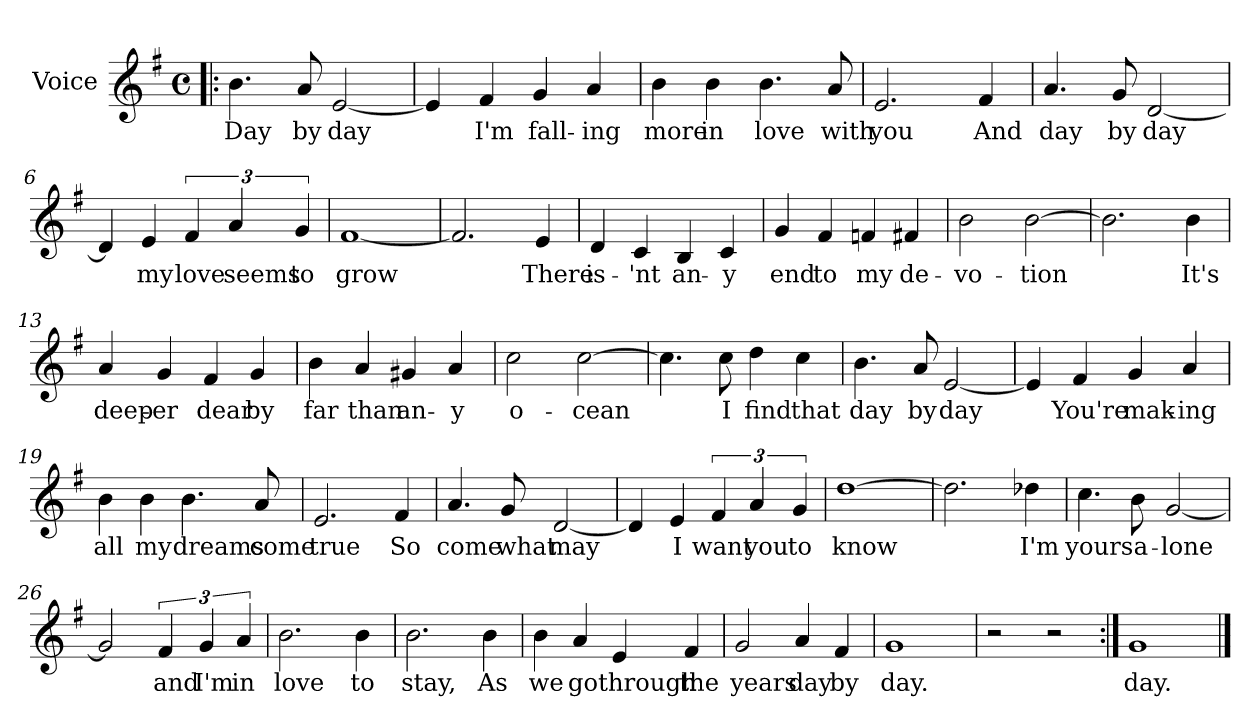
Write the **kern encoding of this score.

**kern	**text
*part1	*part1
*staff1	*staff1
*I"Voice	*
*I'Vo.	*
*clefG2	*
*k[f#]	*
*G:	*
*M4/4	*
*met(c)	*
=1!|:	=1!|:
4.b\	Day
8a/	by
[2e/	day
=2	=2
4e/]	.
4f#/	I'm
4g/	fall-
4a/	-ing
=3	=3
4b\	more
4b\	in
4.b\	love
8a/	with
=4	=4
2.e/	you
4f#/	And
=5	=5
4.a/	day
8g/	by
[2d/	day
!!LO:LB:g=z
=6	=6
4d/]	.
4e/	my
6f#/	love
6a/	seems
6g/	to
=7	=7
[1f#	grow
=8	=8
2.f#/]	.
4e/	There
=9	=9
4d/	is-
4c/	-'nt
4B/	an-
4c/	-y
=10	=10
4g/	end
4f#/	to
4fn/	my
4f#X/	de-
!!LO:LB:g=z
=11	=11
2b\	vo-
[2b\	-tion
=12	=12
2.b\]	.
4b\	It's
=13	=13
4a/	deep-
4g/	-er
4f#/	dear
4g/	by
=14	=14
4b\	far
4a/	than
4g#X/	an-
4a/	-y
=15	=15
2cc\	o-
[2cc\	-cean
!!LO:LB:g=z
=16	=16
4.cc\]	.
8cc\	I
4dd\	find
4cc\	that
=17	=17
4.b\	day
8a/	by
[2e/	day
=18	=18
4e/]	.
4f#/	You're
4g/	mak-
4a/	-ing
=19	=19
4b\	all
4b\	my
4.b\	dreams
8a/	come
!!LO:LB:g=z
=20	=20
2.e/	true
4f#/	So
=21	=21
4.a/	come
8g/	what
[2d/	may
=22	=22
4d/]	.
4e/	I
6f#/	want
6a/	you
6g/	to
=23	=23
[1dd	know
=24	=24
2.dd\]	.
4dd-X\	I'm
!!LO:LB:g=z
=25	=25
4.cc\	yours
8b\	a-
[2g/	-lone
=26	=26
2g/]	.
6f#/	and
6g/	I'm
6a/	in
=27	=27
2.b\	love
4b\	to
=28	=28
2.b\	stay,
4b\	As
!!LO:LB:g=z
=29	=29
4b\	we
4a/	go
4e/	through
4f#/	the
=30	=30
2g/	years
4a/	day
4f#/	by
=31	=31
1g	day.
=32	=32
2r	.
2r	.
=33:|!	=33:|!
1g	day.
==	==
*-	*-
